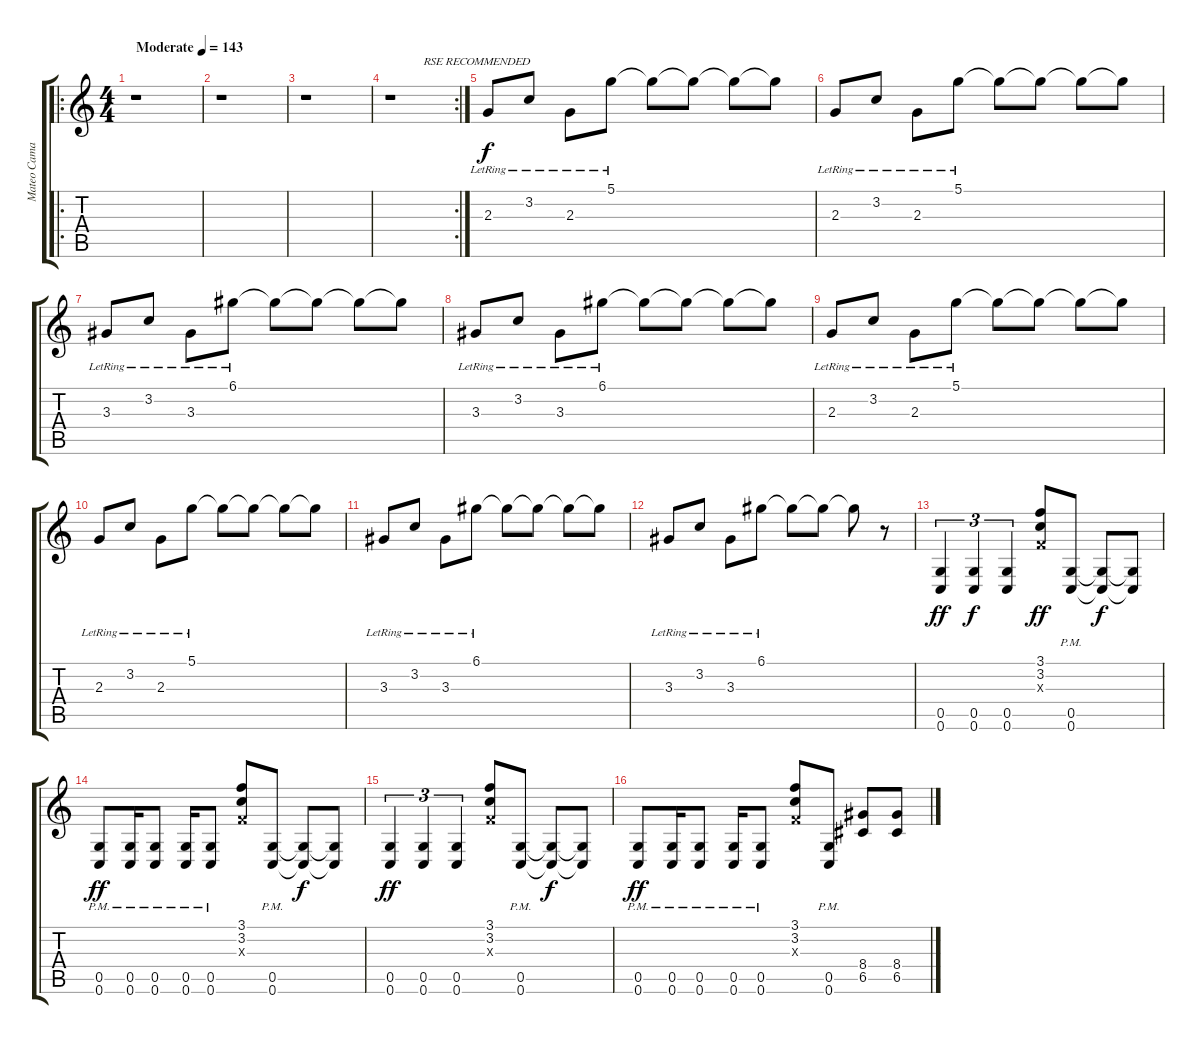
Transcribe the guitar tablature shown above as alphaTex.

\track ("Mateo Camargo" "Mateo Cama") {instrument distortionguitar}
\staff {score tabs}
\tuning (D4 A3 F3 C3 G2 C2) {hide}
\ro
\ts (4 4)
\tempo (143 "Moderate")
\clef g2
\ks c
r.1{dy f instrument distortionguitar} |
r.1 |
r.1 |
\rc 2
r.1{txt "           RSE RECOMMENDED"} |
2.3{lr}.8{instrument distortionguitar} 3.2{lr}.8 2.3{lr}.8 5.1{lr}.8 5.1{t}.8 5.1{t}.8 5.1{t}.8 5.1{t}.8 |
2.3{lr}.8 3.2{lr}.8 2.3{lr}.8 5.1{lr}.8 5.1{t}.8 5.1{t}.8 5.1{t}.8 5.1{t}.8 |
3.3{lr}.8 3.2{lr}.8 3.3{lr}.8 6.1{lr}.8 6.1{t}.8 6.1{t}.8 6.1{t}.8 6.1{t}.8 |
3.3{lr}.8 3.2{lr}.8 3.3{lr}.8 6.1{lr}.8 6.1{t}.8 6.1{t}.8 6.1{t}.8 6.1{t}.8 |
2.3{lr}.8 3.2{lr}.8 2.3{lr}.8 5.1{lr}.8 5.1{t}.8 5.1{t}.8 5.1{t}.8 5.1{t}.8 |
2.3{lr}.8 3.2{lr}.8 2.3{lr}.8 5.1{lr}.8 5.1{t}.8 5.1{t}.8 5.1{t}.8 5.1{t}.8 |
3.3{lr}.8 3.2{lr}.8 3.3{lr}.8 6.1{lr}.8 6.1{t}.8 6.1{t}.8 6.1{t}.8 6.1{t}.8 |
3.3{lr}.8 3.2{lr}.8 3.3{lr}.8 6.1{lr}.8 6.1{t}.8 6.1{t}.8 6.1{t}.8 r.8 |
(0.5 0.6).4{tu (3 2) dy ff instrument distortionguitar} (0.5 0.6).4{tu (3 2) dy f} (0.5 0.6).4{tu (3 2)} (3.1 3.2 0.3{x}).8{dy ff} (0.5{pm} 0.6{pm}).8 (0.5{t} 0.6{t}).8{dy f} (0.5{t} 0.6{t}).8 |
(0.5{pm} 0.6{pm}).8{dy ff} (0.5{pm} 0.6{pm}).16 (0.5{pm} 0.6{pm}).8 (0.5{pm} 0.6{pm}).16 (0.5{pm} 0.6{pm}).8 (3.1 3.2 0.3{x}).8 (0.5{pm} 0.6{pm}).8 (0.5{t} 0.6{t}).8{dy f} (0.5{t} 0.6{t}).8 |
(0.5 0.6).4{tu (3 2) dy ff} (0.5 0.6).4{tu (3 2)} (0.5 0.6).4{tu (3 2)} (3.1 3.2 0.3{x}).8 (0.5{pm} 0.6{pm}).8 (0.5{t} 0.6{t}).8{dy f} (0.5{t} 0.6{t}).8 |
(0.5{pm} 0.6{pm}).8{dy ff} (0.5{pm} 0.6{pm}).16 (0.5{pm} 0.6{pm}).8 (0.5{pm} 0.6{pm}).16 (0.5{pm} 0.6{pm}).8 (3.1 3.2 0.3{x}).8 (0.5{pm} 0.6{pm}).8 (8.4 6.5).8 (8.4 6.5).8
